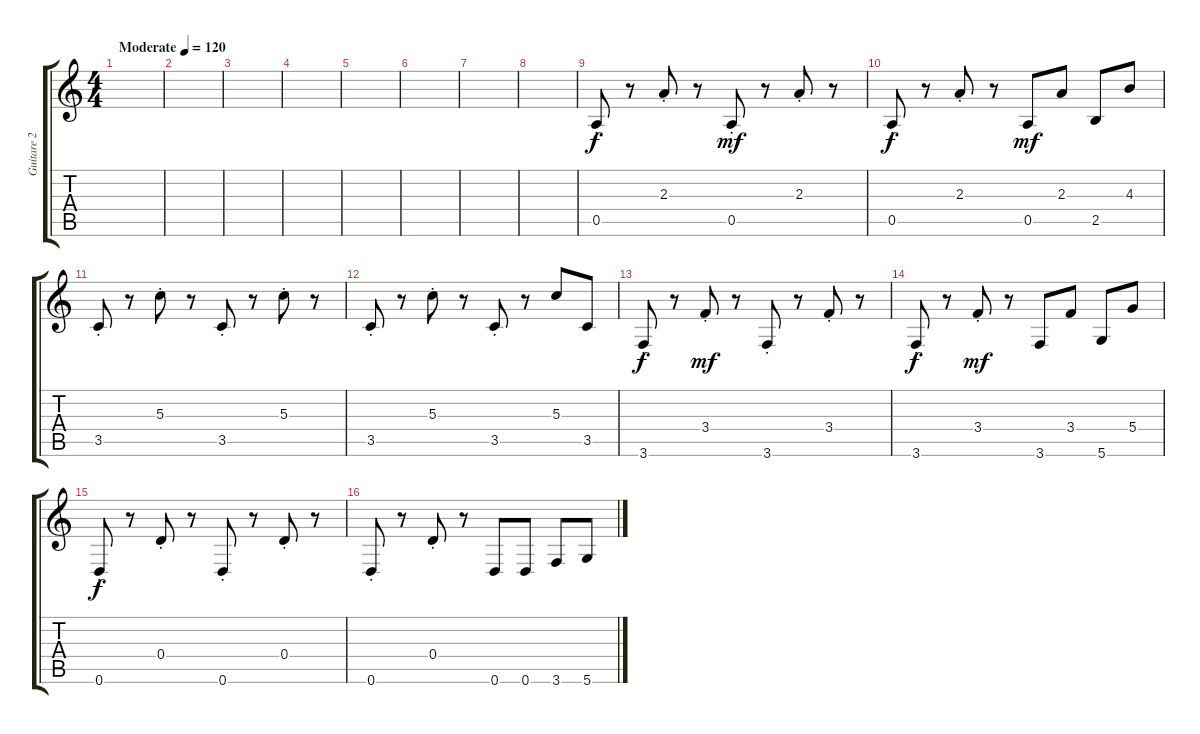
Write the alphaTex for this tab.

\track ("Guitare 2" "Guitare 2") {instrument distortionguitar}
\staff {score tabs}
\tuning (E4 B3 G3 D3 A2 D2) {hide}
\ts (4 4)
\tempo (120 "Moderate")
\clef g2
\ks c
|
|
|
|
|
|
|
|
0.5{st}.8 r.8 2.3{st}.8 r.8 0.5{st}.8{dy mf} r.8 2.3{st}.8 r.8 |
0.5{st}.8{dy f} r.8 2.3{st}.8 r.8 0.5.8{dy mf} 2.3.8 2.5.8 4.3.8 |
3.5{st}.8 r.8 5.3{st}.8 r.8 3.5{st}.8 r.8 5.3{st}.8 r.8 |
3.5{st}.8 r.8 5.3{st}.8 r.8 3.5{st}.8 r.8 5.3.8 3.5.8 |
3.6{st}.8{dy f} r.8 3.4{st}.8{dy mf} r.8 3.6{st}.8 r.8 3.4{st}.8 r.8 |
3.6{st}.8{dy f} r.8 3.4{st}.8{dy mf} r.8 3.6.8 3.4.8 5.6.8 5.4.8 |
0.6{st}.8{dy f} r.8 0.4{st}.8 r.8 0.6{st}.8 r.8 0.4{st}.8 r.8 |
0.6{st}.8 r.8 0.4{st}.8 r.8 0.6.8 0.6.8 3.6.8 5.6.8
